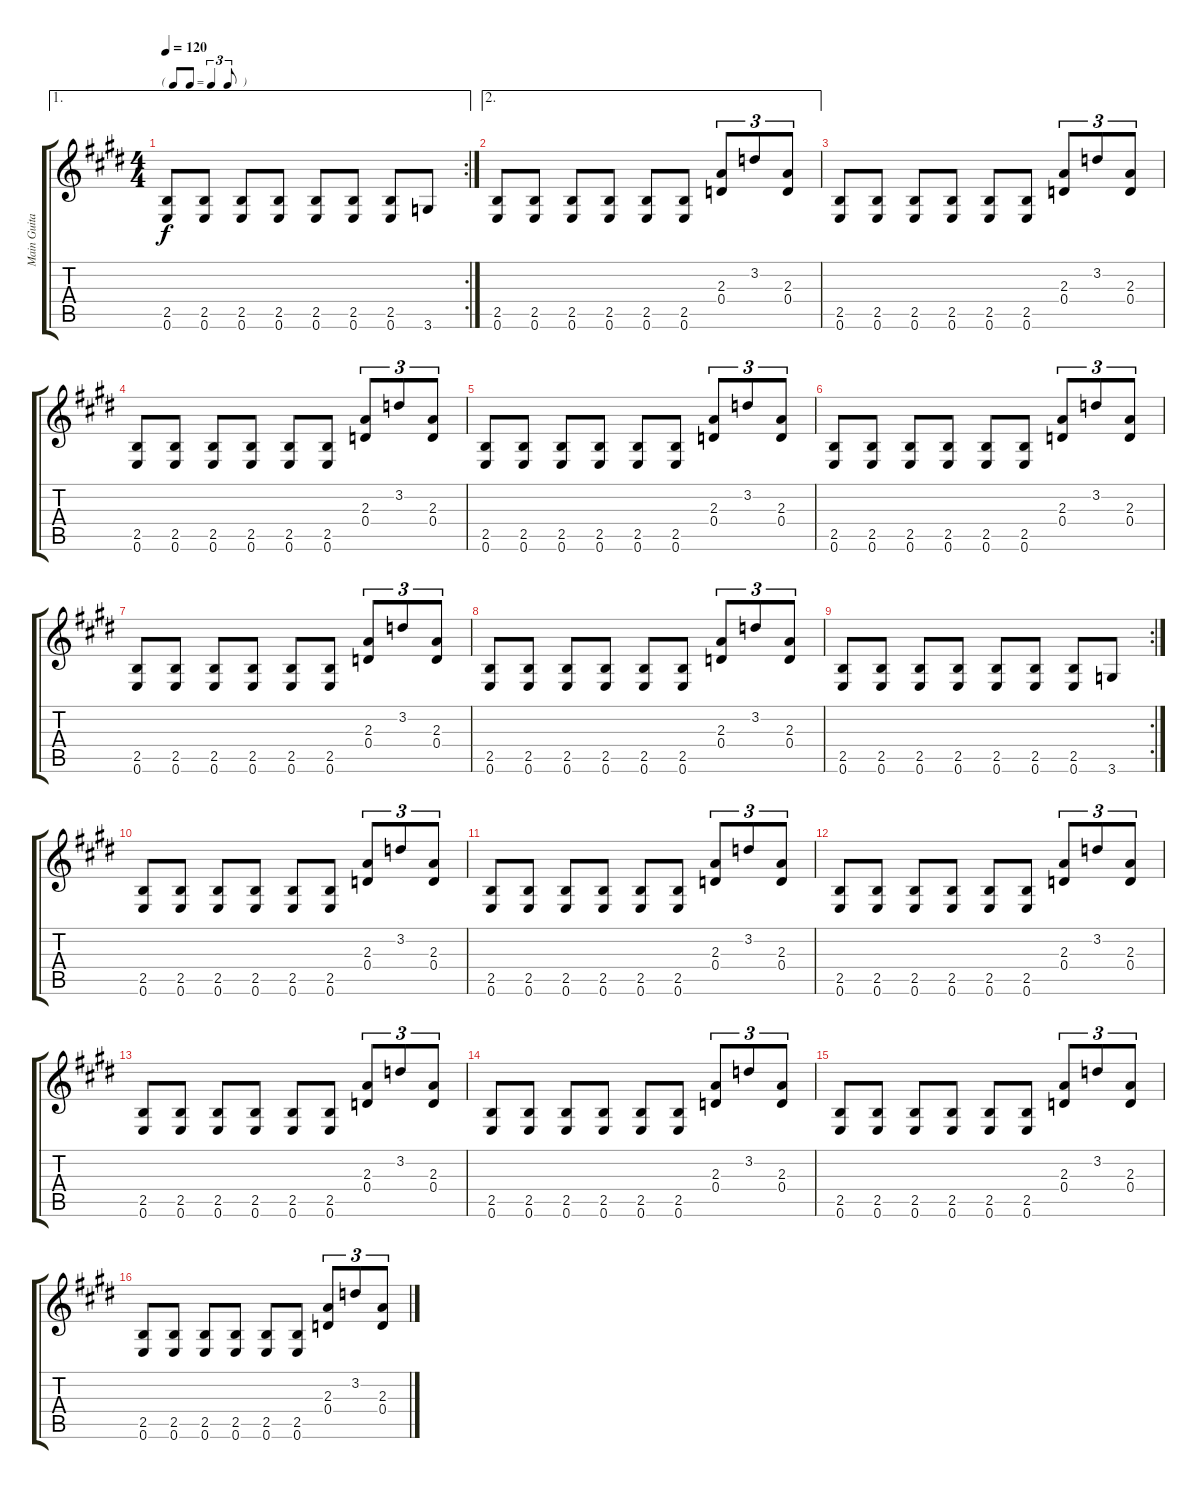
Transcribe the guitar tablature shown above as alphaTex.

\track ("Main Guitar" "Main Guita") {instrument acousticguitarsteel}
\staff {score tabs}
\tuning (E4 B3 G3 D3 A2 E2) {hide}
\ae 1
\rc 2
\ts (4 4)
\tf triplet8th
\tempo 120
\clef g2
\ks e
(2.5 0.6).8{dy f} (2.5 0.6).8 (2.5 0.6).8 (2.5 0.6).8 (2.5 0.6).8 (2.5 0.6).8 (2.5 0.6).8 3.6.8 |
\ae 2
(2.5 0.6).8 (2.5 0.6).8 (2.5 0.6).8 (2.5 0.6).8 (2.5 0.6).8 (2.5 0.6).8 (2.3 0.4).8{tu (3 2)} 3.2.8{tu (3 2)} (2.3 0.4).8{tu (3 2)} |
(2.5 0.6).8 (2.5 0.6).8 (2.5 0.6).8 (2.5 0.6).8 (2.5 0.6).8 (2.5 0.6).8 (2.3 0.4).8{tu (3 2)} 3.2.8{tu (3 2)} (2.3 0.4).8{tu (3 2)} |
(2.5 0.6).8 (2.5 0.6).8 (2.5 0.6).8 (2.5 0.6).8 (2.5 0.6).8 (2.5 0.6).8 (2.3 0.4).8{tu (3 2)} 3.2.8{tu (3 2)} (2.3 0.4).8{tu (3 2)} |
(2.5 0.6).8 (2.5 0.6).8 (2.5 0.6).8 (2.5 0.6).8 (2.5 0.6).8 (2.5 0.6).8 (2.3 0.4).8{tu (3 2)} 3.2.8{tu (3 2)} (2.3 0.4).8{tu (3 2)} |
(2.5 0.6).8 (2.5 0.6).8 (2.5 0.6).8 (2.5 0.6).8 (2.5 0.6).8 (2.5 0.6).8 (2.3 0.4).8{tu (3 2)} 3.2.8{tu (3 2)} (2.3 0.4).8{tu (3 2)} |
(2.5 0.6).8 (2.5 0.6).8 (2.5 0.6).8 (2.5 0.6).8 (2.5 0.6).8 (2.5 0.6).8 (2.3 0.4).8{tu (3 2)} 3.2.8{tu (3 2)} (2.3 0.4).8{tu (3 2)} |
(2.5 0.6).8 (2.5 0.6).8 (2.5 0.6).8 (2.5 0.6).8 (2.5 0.6).8 (2.5 0.6).8 (2.3 0.4).8{tu (3 2)} 3.2.8{tu (3 2)} (2.3 0.4).8{tu (3 2)} |
\rc 2
(2.5 0.6).8 (2.5 0.6).8 (2.5 0.6).8 (2.5 0.6).8 (2.5 0.6).8 (2.5 0.6).8 (2.5 0.6).8 3.6.8 |
(2.5 0.6).8 (2.5 0.6).8 (2.5 0.6).8 (2.5 0.6).8 (2.5 0.6).8 (2.5 0.6).8 (2.3 0.4).8{tu (3 2)} 3.2.8{tu (3 2)} (2.3 0.4).8{tu (3 2)} |
(2.5 0.6).8 (2.5 0.6).8 (2.5 0.6).8 (2.5 0.6).8 (2.5 0.6).8 (2.5 0.6).8 (2.3 0.4).8{tu (3 2)} 3.2.8{tu (3 2)} (2.3 0.4).8{tu (3 2)} |
(2.5 0.6).8 (2.5 0.6).8 (2.5 0.6).8 (2.5 0.6).8 (2.5 0.6).8 (2.5 0.6).8 (2.3 0.4).8{tu (3 2)} 3.2.8{tu (3 2)} (2.3 0.4).8{tu (3 2)} |
(2.5 0.6).8 (2.5 0.6).8 (2.5 0.6).8 (2.5 0.6).8 (2.5 0.6).8 (2.5 0.6).8 (2.3 0.4).8{tu (3 2)} 3.2.8{tu (3 2)} (2.3 0.4).8{tu (3 2)} |
(2.5 0.6).8 (2.5 0.6).8 (2.5 0.6).8 (2.5 0.6).8 (2.5 0.6).8 (2.5 0.6).8 (2.3 0.4).8{tu (3 2)} 3.2.8{tu (3 2)} (2.3 0.4).8{tu (3 2)} |
(2.5 0.6).8 (2.5 0.6).8 (2.5 0.6).8 (2.5 0.6).8 (2.5 0.6).8 (2.5 0.6).8 (2.3 0.4).8{tu (3 2)} 3.2.8{tu (3 2)} (2.3 0.4).8{tu (3 2)} |
(2.5 0.6).8 (2.5 0.6).8 (2.5 0.6).8 (2.5 0.6).8 (2.5 0.6).8 (2.5 0.6).8 (2.3 0.4).8{tu (3 2)} 3.2.8{tu (3 2)} (2.3 0.4).8{tu (3 2)}
